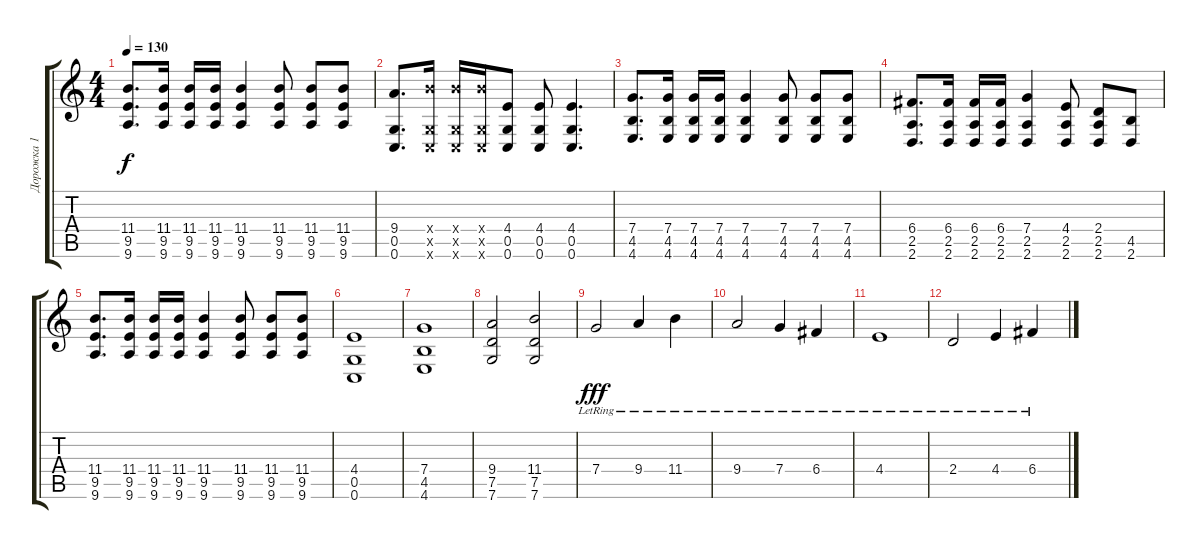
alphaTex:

\track ("Дорожка 1" "Дорожка 1") {instrument acousticguitarsteel}
\staff {score tabs}
\tuning (D4 A3 F3 C3 G2 C2) {hide}
\ts (4 4)
\tempo 130
\clef g2
\ks c
(11.4 9.5 9.6).8{d dy f} (11.4 9.5 9.6).16 (11.4 9.5 9.6).16 (11.4 9.5 9.6).16 (11.4 9.5 9.6).4 (11.4 9.5 9.6).8 (11.4 9.5 9.6).8 (11.4 9.5 9.6).8 |
(9.4 0.5 0.6).8{d} (11.4{x} 0.5{x} 0.6{x}).16 (11.4{x} 0.5{x} 0.6{x}).16 (11.4{x} 0.5{x} 0.6{x}).16 (4.4 0.5 0.6).8 (4.4 0.5 0.6).8 (4.4 0.5 0.6).4{d} |
(7.4 4.5 4.6).8{d} (7.4 4.5 4.6).16 (7.4 4.5 4.6).16 (7.4 4.5 4.6).16 (7.4 4.5 4.6).4 (7.4 4.5 4.6).8 (7.4 4.5 4.6).8 (7.4 4.5 4.6).8 |
(6.4 2.5 2.6).8{d} (6.4 2.5 2.6).16 (6.4 2.5 2.6).16 (6.4 2.5 2.6).16 (7.4 2.5 2.6).4 (4.4 2.5 2.6).8 (2.4 2.5 2.6).8 (4.5 2.6).8 |
(11.4 9.5 9.6).8{d} (11.4 9.5 9.6).16 (11.4 9.5 9.6).16 (11.4 9.5 9.6).16 (11.4 9.5 9.6).4 (11.4 9.5 9.6).8 (11.4 9.5 9.6).8 (11.4 9.5 9.6).8 |
(4.4 0.5 0.6).1 |
(7.4 4.5 4.6).1 |
(9.4 7.5 7.6).2 (11.4 7.5 7.6).2 |
7.4{lr}.2{dy fff} 9.4{lr}.4 11.4{lr}.4 |
9.4{lr}.2 7.4{lr}.4 6.4{lr}.4 |
4.4{lr}.1 |
2.4{lr}.2 4.4{lr}.4 6.4{lr}.4
